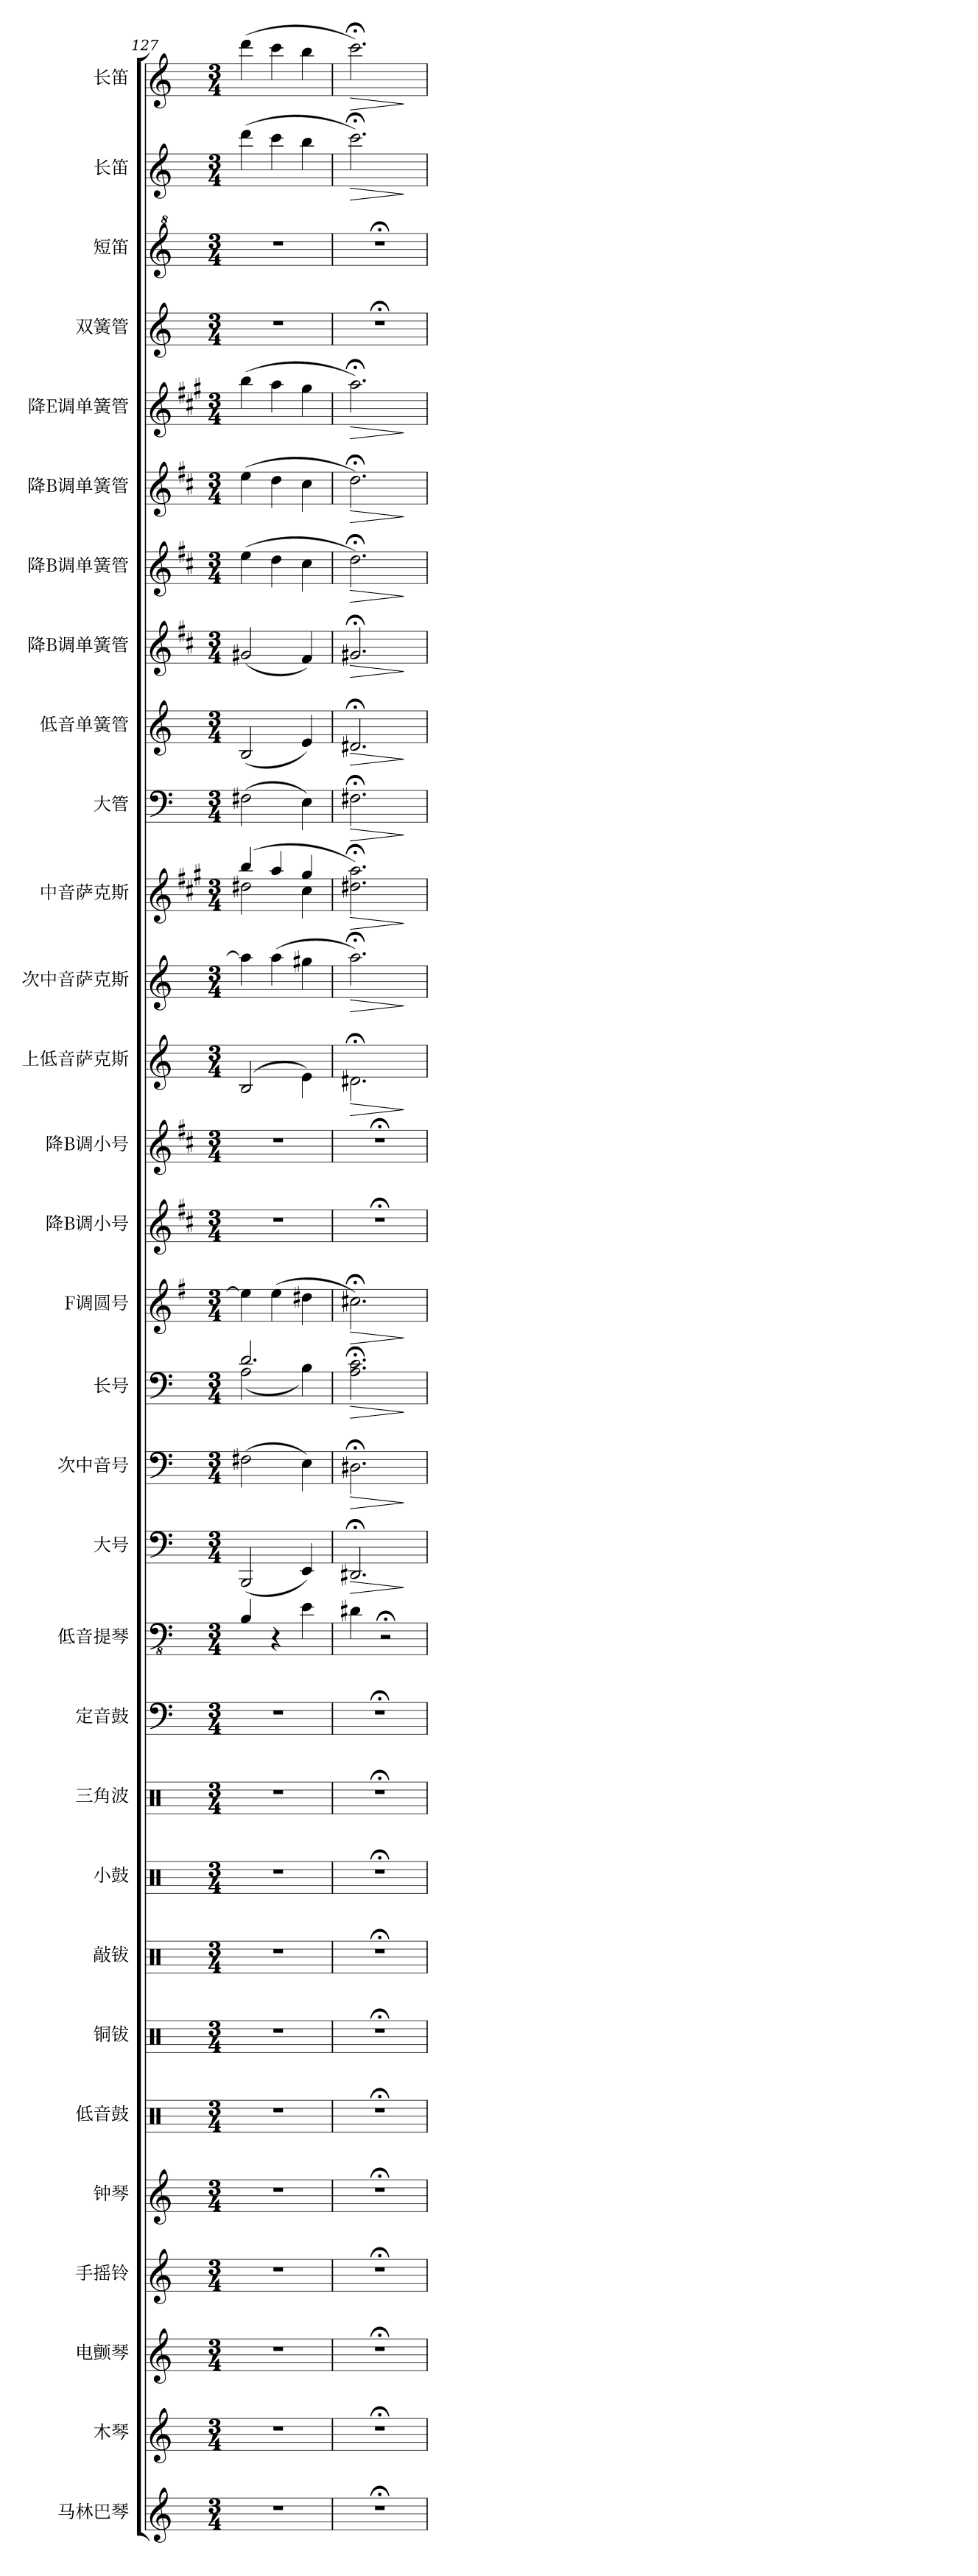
**kern	**kern	**kern	**kern	**kern	**kern	**kern	**kern	**kern	**kern	**kern	**kern	**kern	**dynam	**kern	**dynam	**kern	**dynam	**kern	**dynam	**kern	**kern	**kern	**dynam	**kern	**dynam	**kern	**dynam	**kern	**dynam	**kern	**dynam	**kern	**dynam	**kern	**dynam	**kern	**dynam	**kern	**dynam	**kern	**kern	**kern	**dynam	**kern	**dynam
*part31	*part30	*part29	*part28	*part27	*part26	*part25	*part24	*part23	*part22	*part21	*part20	*part19	*part19	*part18	*part18	*part17	*part17	*part16	*part16	*part15	*part14	*part13	*part13	*part12	*part12	*part11	*part11	*part10	*part10	*part9	*part9	*part8	*part8	*part7	*part7	*part6	*part6	*part5	*part5	*part4	*part3	*part2	*part2	*part1	*part1
*staff31	*staff30	*staff29	*staff28	*staff27	*staff26	*staff25	*staff24	*staff23	*staff22	*staff21	*staff20	*staff19	*staff19	*staff18	*staff18	*staff17	*staff17	*staff16	*staff16	*staff15	*staff14	*staff13	*staff13	*staff12	*staff12	*staff11	*staff11	*staff10	*staff10	*staff9	*staff9	*staff8	*staff8	*staff7	*staff7	*staff6	*staff6	*staff5	*staff5	*staff4	*staff3	*staff2	*staff2	*staff1	*staff1
*I"马林巴琴	*I"木琴	*I"电颤琴	*I"手摇铃	*I"钟琴	*I"低音鼓	*I"铜钹	*I"敲钹	*I"小鼓	*I"三角波	*I"定音鼓	*I"低音提琴	*I"大号	*	*I"次中音号	*	*I"长号	*	*I"F调圆号	*	*I"降B调小号	*I"降B调小号	*I"上低音萨克斯	*	*I"次中音萨克斯	*	*I"中音萨克斯	*	*I"大管	*	*I"低音单簧管	*	*I"降B调单簧管	*	*I"降B调单簧管	*	*I"降B调单簧管	*	*I"降E调单簧管	*	*I"双簧管	*I"短笛	*I"长笛	*	*I"长笛	*
*clefG2	*clefG2	*clefG2	*clefG2	*clefG2	*clefX	*clefX	*clefX	*clefX	*clefX	*clefF4	*clefFv4	*clefF4	*	*clefF4	*	*clefF4	*	*clefG2	*	*clefG2	*clefG2	*clefG2	*	*clefG2	*	*clefG2	*	*clefF4	*	*clefG2	*	*clefG2	*	*clefG2	*	*clefG2	*	*clefG2	*	*clefG2	*clefG^2	*clefG2	*	*clefG2	*
*	*ITrd-7c-12	*	*	*ITrd-14c-24	*	*	*	*	*	*	*ITrd7c12	*	*	*	*	*	*	*ITrd4c7	*	*ITrd1c2	*ITrd1c2	*ITrd12c21	*	*ITrd8c14	*	*ITrd5c9	*	*	*	*ITrd8c14	*	*ITrd1c2	*	*ITrd1c2	*	*ITrd1c2	*	*ITrd-2c-3	*	*	*ITrd-7c-12	*	*	*	*
*k[]	*k[]	*k[]	*k[]	*k[]	*k[]	*k[]	*k[]	*k[]	*k[]	*k[]	*k[]	*k[]	*	*k[]	*	*k[]	*	*k[]	*	*k[]	*k[]	*k[]	*	*k[]	*	*k[]	*	*k[]	*	*k[]	*	*k[]	*	*k[]	*	*k[]	*	*k[]	*	*k[]	*k[]	*k[]	*	*k[]	*
*M3/4	*M3/4	*M3/4	*M3/4	*M3/4	*M3/4	*M3/4	*M3/4	*M3/4	*M3/4	*M3/4	*M3/4	*M3/4	*	*M3/4	*	*M3/4	*	*M3/4	*	*M3/4	*M3/4	*M3/4	*	*M3/4	*	*M3/4	*	*M3/4	*	*M3/4	*	*M3/4	*	*M3/4	*	*M3/4	*	*M3/4	*	*M3/4	*M3/4	*M3/4	*	*M3/4	*
=127	=127	=127	=127	=127	=127	=127	=127	=127	=127	=127	=127	=127	=127	=127	=127	=127	=127	=127	=127	=127	=127	=127	=127	=127	=127	=127	=127	=127	=127	=127	=127	=127	=127	=127	=127	=127	=127	=127	=127	=127	=127	=127	=127	=127	=127
*	*	*	*	*	*	*	*	*	*	*	*	*	*	*	*	*^	*	*	*	*	*	*	*	*	*	*^	*	*	*	*	*	*	*	*	*	*	*	*	*	*	*	*	*	*	*
2.r	2.r	2.r	2.r	2.r	2.r	2.r	2.r	2.r	2.r	2.r	4BBB/	(2BBB/	.	(2F#X\	.	2.d/	(2A\	.	4a\]	.	2.r	2.r	(2BB/	.	4a\]	.	(4dd/	2f#X\	.	(2F#X\	.	(2BB/	.	(2f#X/	.	(4dd\	.	(4dd\	.	(4ddd\	.	2.r	2.r	(4ddd\	.	(4ddd\	.
.	.	.	.	.	.	.	.	.	.	.	4r	.	.	.	.	.	.	.	(4a\	.	.	.	.	.	(4a\	.	4cc/	.	.	.	.	.	.	.	.	4cc\	.	4cc\	.	4ccc\	.	.	.	4ccc\	.	4ccc\	.
.	.	.	.	.	.	.	.	.	.	.	4EE\	4EE/)	.	4E\)	.	.	4B\)	.	4g#X\	.	.	.	4E\)	.	4g#X\	.	4b/	4e\	.	4E\)	.	4E/)	.	4e/)	.	4b\	.	4b\	.	4bb\	.	.	.	4bb\	.	4bb\	.
*	*	*	*	*	*	*	*	*	*	*	*	*	*	*	*	*v	*v	*	*	*	*	*	*	*	*	*	*v	*v	*	*	*	*	*	*	*	*	*	*	*	*	*	*	*	*	*	*	*
=128	=128	=128	=128	=128	=128	=128	=128	=128	=128	=128	=128	=128	=128	=128	=128	=128	=128	=128	=128	=128	=128	=128	=128	=128	=128	=128	=128	=128	=128	=128	=128	=128	=128	=128	=128	=128	=128	=128	=128	=128	=128	=128	=128	=128	=128
*	*	*	*	*	*	*	*	*	*	*	*	*	*	*	*	*	*	*	*	*	*	*	*	*	*	*	*	*	*	*	*	*	*	*	*	*	*	*	*	*	*	*	*	*MM50	*
*	*	*	*	*	*	*	*	*	*	*	*	*	*	*	*	*^	*	*	*	*	*	*	*	*	*	*^	*	*	*	*	*	*	*	*	*	*	*	*	*	*	*	*	*	*	*
!	!	!	!	!	!	!	!	!	!	!	!	!	!LO:HP:b	!	!LO:HP:b	!	!	!LO:HP:b	!	!LO:HP:b	!	!	!	!LO:HP:b	!	!LO:HP:b	!	!	!LO:HP:b	!	!LO:HP:b	!	!LO:HP:b	!	!LO:HP:b	!	!LO:HP:b	!	!LO:HP:b	!	!LO:HP:b	!	!	!	!LO:HP:b	!	!LO:HP:b
*	*	*	*	*	*	*	*	*	*	*	*	*	*	*	*	*v	*v	*	*	*	*	*	*	*	*	*	*v	*v	*	*	*	*	*	*	*	*	*	*	*	*	*	*	*	*	*	*	*
2.r;<	2.r;<	2.r;<	2.r;<	2.r;<	2.r;<	2.r;<	2.r;<	2.r;<	2.r;<	2.r;<	4DD#X\	2.DD#X;</	>	2.D#X;<\	>	2.A\;< 2.c\;<	>	2.f#X;<\)	>	2.r;<	2.r;<	2.D#X;<\	>	2.a;<\)	>	2.f#X\;< 2.cc\;<)	>	2.F#X;<\	>	2.D#X;</	>	2.f#X;</	>	2.cc;<\)	>	2.cc;<\)	>	2.ccc;<\)	>	2.r;<	2.r;<	2.ccc;<\)	>	2.ccc;<\)	>
.	.	.	.	.	.	.	.	.	.	.	2r;<	.	.	.	.	.	.	.	.	.	.	.	.	.	.	.	.	.	.	.	.	.	.	.	.	.	.	.	.	.	.	.	.	.	.
.	.	.	.	.	.	.	.	.	.	.	.	.	]	.	]	.	]	.	]	.	.	.	]	.	]	.	]	.	]	.	]	.	]	.	]	.	]	.	]	.	.	.	]	.	]
=	=	=	=	=	=	=	=	=	=	=	=	=	=	=	=	=	=	=	=	=	=	=	=	=	=	=	=	=	=	=	=	=	=	=	=	=	=	=	=	=	=	=	=	=	=
*-	*-	*-	*-	*-	*-	*-	*-	*-	*-	*-	*-	*-	*-	*-	*-	*-	*-	*-	*-	*-	*-	*-	*-	*-	*-	*-	*-	*-	*-	*-	*-	*-	*-	*-	*-	*-	*-	*-	*-	*-	*-	*-	*-	*-	*-
